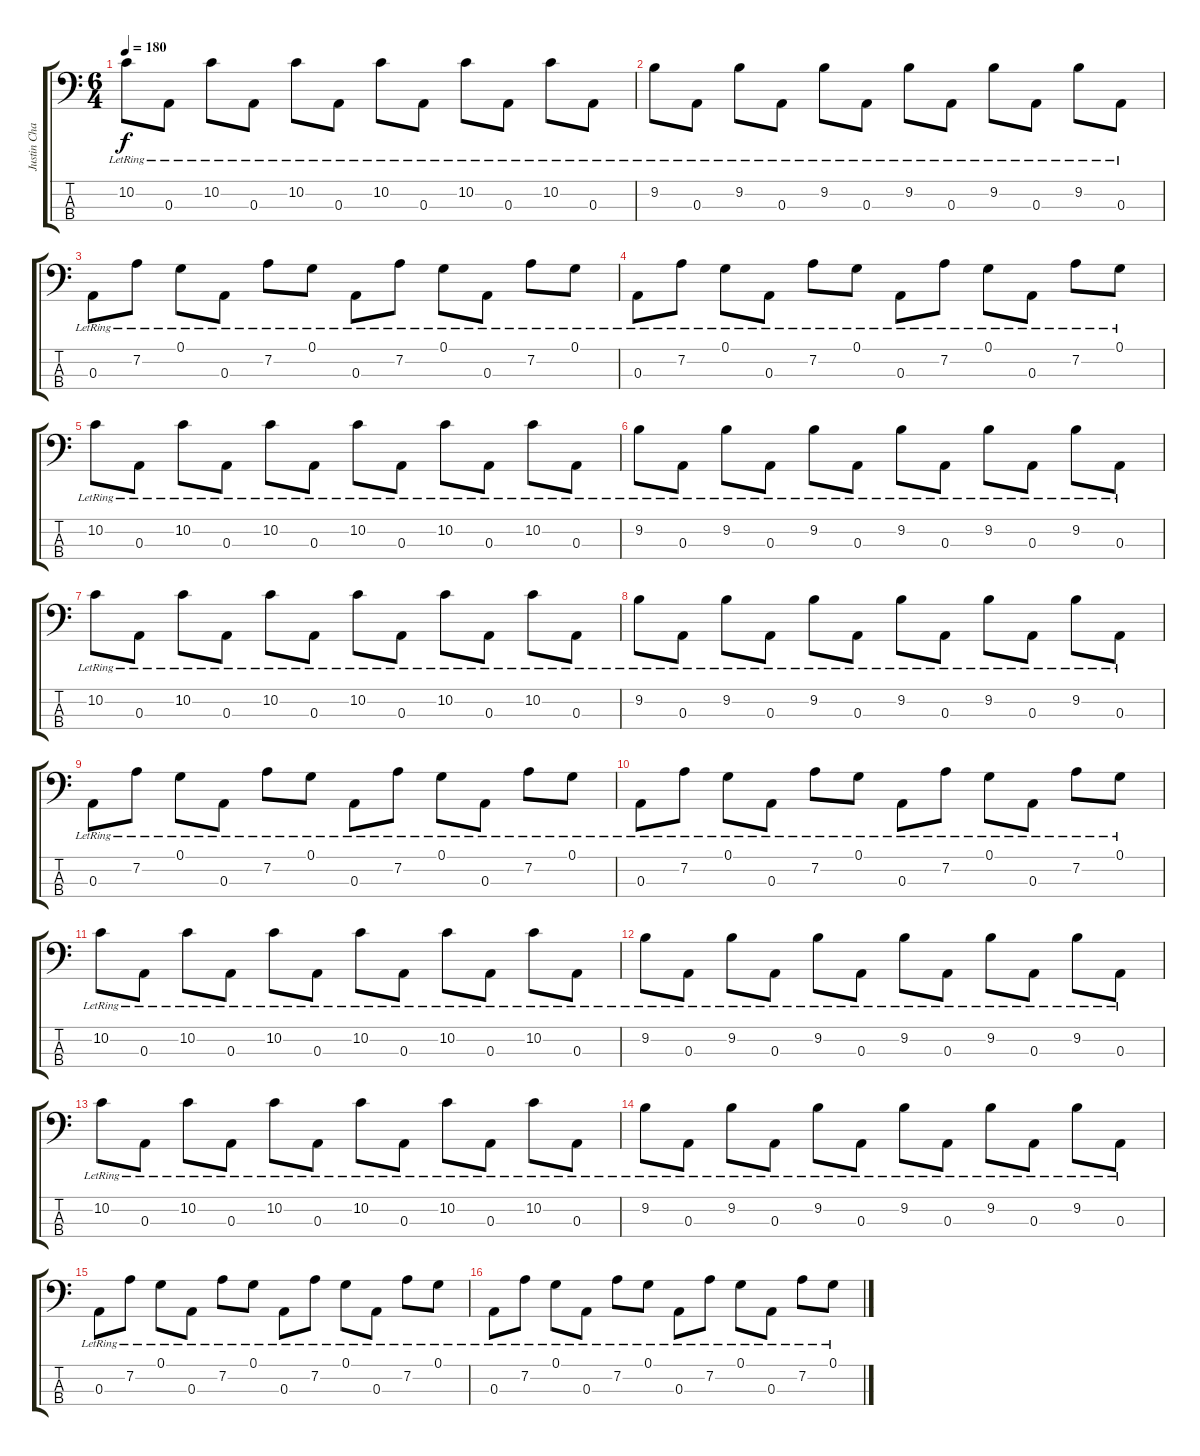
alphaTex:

\track ("Justin Chancellor" "Justin Cha") {instrument electricbasspick}
\staff {score tabs}
\tuning (G2 D2 A1 D1) {hide}
\ts (6 4)
\tempo 180
\clef f4
\ks c
10.2{lr}.8{dy f} 0.3{lr}.8 10.2{lr}.8 0.3{lr}.8 10.2{lr}.8 0.3{lr}.8 10.2{lr}.8 0.3{lr}.8 10.2{lr}.8 0.3{lr}.8 10.2{lr}.8 0.3{lr}.8 |
9.2{lr}.8 0.3{lr}.8 9.2{lr}.8 0.3{lr}.8 9.2{lr}.8 0.3{lr}.8 9.2{lr}.8 0.3{lr}.8 9.2{lr}.8 0.3{lr}.8 9.2{lr}.8 0.3{lr}.8 |
0.3{lr}.8 7.2{lr}.8 0.1{lr}.8 0.3{lr}.8 7.2{lr}.8 0.1{lr}.8 0.3{lr}.8 7.2{lr}.8 0.1{lr}.8 0.3{lr}.8 7.2{lr}.8 0.1{lr}.8 |
0.3{lr}.8 7.2{lr}.8 0.1{lr}.8 0.3{lr}.8 7.2{lr}.8 0.1{lr}.8 0.3{lr}.8 7.2{lr}.8 0.1{lr}.8 0.3{lr}.8 7.2{lr}.8 0.1{lr}.8 |
10.2{lr}.8 0.3{lr}.8 10.2{lr}.8 0.3{lr}.8 10.2{lr}.8 0.3{lr}.8 10.2{lr}.8 0.3{lr}.8 10.2{lr}.8 0.3{lr}.8 10.2{lr}.8 0.3{lr}.8 |
9.2{lr}.8 0.3{lr}.8 9.2{lr}.8 0.3{lr}.8 9.2{lr}.8 0.3{lr}.8 9.2{lr}.8 0.3{lr}.8 9.2{lr}.8 0.3{lr}.8 9.2{lr}.8 0.3{lr}.8 |
10.2{lr}.8 0.3{lr}.8 10.2{lr}.8 0.3{lr}.8 10.2{lr}.8 0.3{lr}.8 10.2{lr}.8 0.3{lr}.8 10.2{lr}.8 0.3{lr}.8 10.2{lr}.8 0.3{lr}.8 |
9.2{lr}.8 0.3{lr}.8 9.2{lr}.8 0.3{lr}.8 9.2{lr}.8 0.3{lr}.8 9.2{lr}.8 0.3{lr}.8 9.2{lr}.8 0.3{lr}.8 9.2{lr}.8 0.3{lr}.8 |
0.3{lr}.8 7.2{lr}.8 0.1{lr}.8 0.3{lr}.8 7.2{lr}.8 0.1{lr}.8 0.3{lr}.8 7.2{lr}.8 0.1{lr}.8 0.3{lr}.8 7.2{lr}.8 0.1{lr}.8 |
0.3{lr}.8 7.2{lr}.8 0.1{lr}.8 0.3{lr}.8 7.2{lr}.8 0.1{lr}.8 0.3{lr}.8 7.2{lr}.8 0.1{lr}.8 0.3{lr}.8 7.2{lr}.8 0.1{lr}.8 |
10.2{lr}.8 0.3{lr}.8 10.2{lr}.8 0.3{lr}.8 10.2{lr}.8 0.3{lr}.8 10.2{lr}.8 0.3{lr}.8 10.2{lr}.8 0.3{lr}.8 10.2{lr}.8 0.3{lr}.8 |
9.2{lr}.8 0.3{lr}.8 9.2{lr}.8 0.3{lr}.8 9.2{lr}.8 0.3{lr}.8 9.2{lr}.8 0.3{lr}.8 9.2{lr}.8 0.3{lr}.8 9.2{lr}.8 0.3{lr}.8 |
10.2{lr}.8 0.3{lr}.8 10.2{lr}.8 0.3{lr}.8 10.2{lr}.8 0.3{lr}.8 10.2{lr}.8 0.3{lr}.8 10.2{lr}.8 0.3{lr}.8 10.2{lr}.8 0.3{lr}.8 |
9.2{lr}.8 0.3{lr}.8 9.2{lr}.8 0.3{lr}.8 9.2{lr}.8 0.3{lr}.8 9.2{lr}.8 0.3{lr}.8 9.2{lr}.8 0.3{lr}.8 9.2{lr}.8 0.3{lr}.8 |
0.3{lr}.8 7.2{lr}.8 0.1{lr}.8 0.3{lr}.8 7.2{lr}.8 0.1{lr}.8 0.3{lr}.8 7.2{lr}.8 0.1{lr}.8 0.3{lr}.8 7.2{lr}.8 0.1{lr}.8 |
0.3{lr}.8 7.2{lr}.8 0.1{lr}.8 0.3{lr}.8 7.2{lr}.8 0.1{lr}.8 0.3{lr}.8 7.2{lr}.8 0.1{lr}.8 0.3{lr}.8 7.2{lr}.8 0.1{lr}.8
